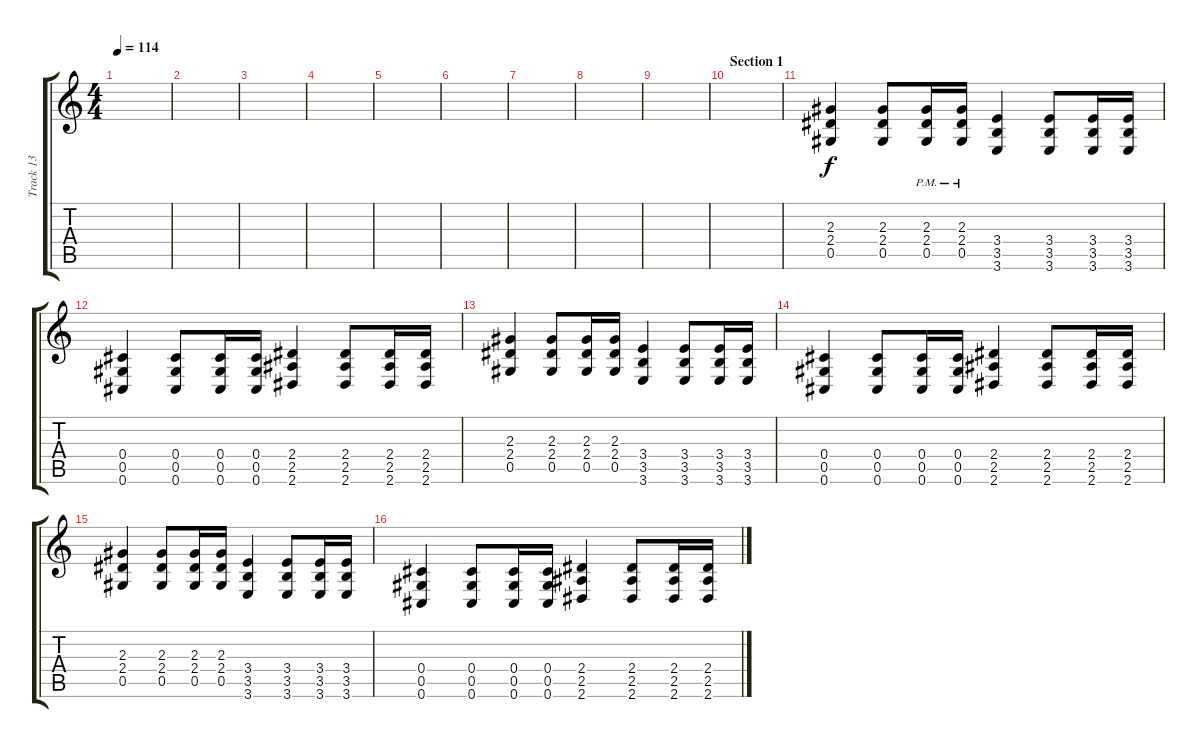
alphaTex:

\track ("Track 13" "Track 13") {instrument distortionguitar}
\staff {score tabs}
\tuning (Eb4 Bb3 Gb3 Db3 Ab2 Db2) {hide}
\ts (4 4)
\tempo 114
\clef g2
\ks c
|
|
|
|
|
|
|
|
|
\section ("" "Section 1")
|
(2.3 2.4 0.5).4 (2.3 2.4 0.5).8 (2.3 2.4 0.5{pm}).16 (2.3 2.4 0.5{pm}).16 (3.4 3.5 3.6).4 (3.4 3.5 3.6).8 (3.4 3.5 3.6).16 (3.4 3.5 3.6).16 |
(0.4 0.5 0.6).4 (0.4 0.5 0.6).8 (0.4 0.5 0.6).16 (0.4 0.5 0.6).16 (2.4 2.5 2.6).4 (2.4 2.5 2.6).8 (2.4 2.5 2.6).16 (2.4 2.5 2.6).16 |
(2.3 2.4 0.5).4 (2.3 2.4 0.5).8 (2.3 2.4 0.5).16 (2.3 2.4 0.5).16 (3.4 3.5 3.6).4 (3.4 3.5 3.6).8 (3.4 3.5 3.6).16 (3.4 3.5 3.6).16 |
(0.4 0.5 0.6).4 (0.4 0.5 0.6).8 (0.4 0.5 0.6).16 (0.4 0.5 0.6).16 (2.4 2.5 2.6).4 (2.4 2.5 2.6).8 (2.4 2.5 2.6).16 (2.4 2.5 2.6).16 |
(2.3 2.4 0.5).4 (2.3 2.4 0.5).8 (2.3 2.4 0.5).16 (2.3 2.4 0.5).16 (3.4 3.5 3.6).4 (3.4 3.5 3.6).8 (3.4 3.5 3.6).16 (3.4 3.5 3.6).16 |
(0.4 0.5 0.6).4 (0.4 0.5 0.6).8 (0.4 0.5 0.6).16 (0.4 0.5 0.6).16 (2.4 2.5 2.6).4 (2.4 2.5 2.6).8 (2.4 2.5 2.6).16 (2.4 2.5 2.6).16
